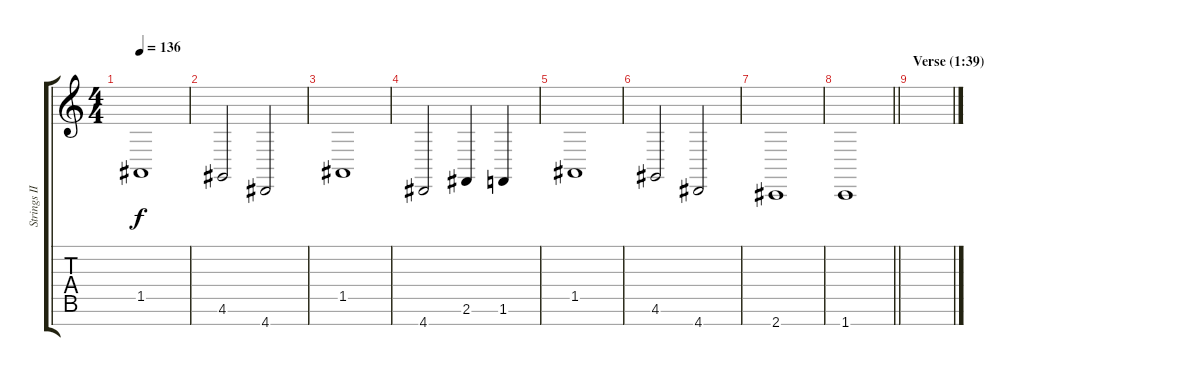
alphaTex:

\track ("Strings II" "Strings II") {instrument stringensemble1}
\staff {score tabs}
\tuning (E4 B3 G3 D3 A2 E2 B1) {hide}
\ts (4 4)
\tempo 136
\clef g2
\ks c
1.5.1{dy f} |
4.6.2 4.7.2 |
1.5.1 |
4.7.2 2.6.4 1.6.4 |
1.5.1 |
4.6.2 4.7.2 |
2.7.1 |
\barLineRight lightlight
1.7.1 |
\section ("" "Verse (1:39)")
